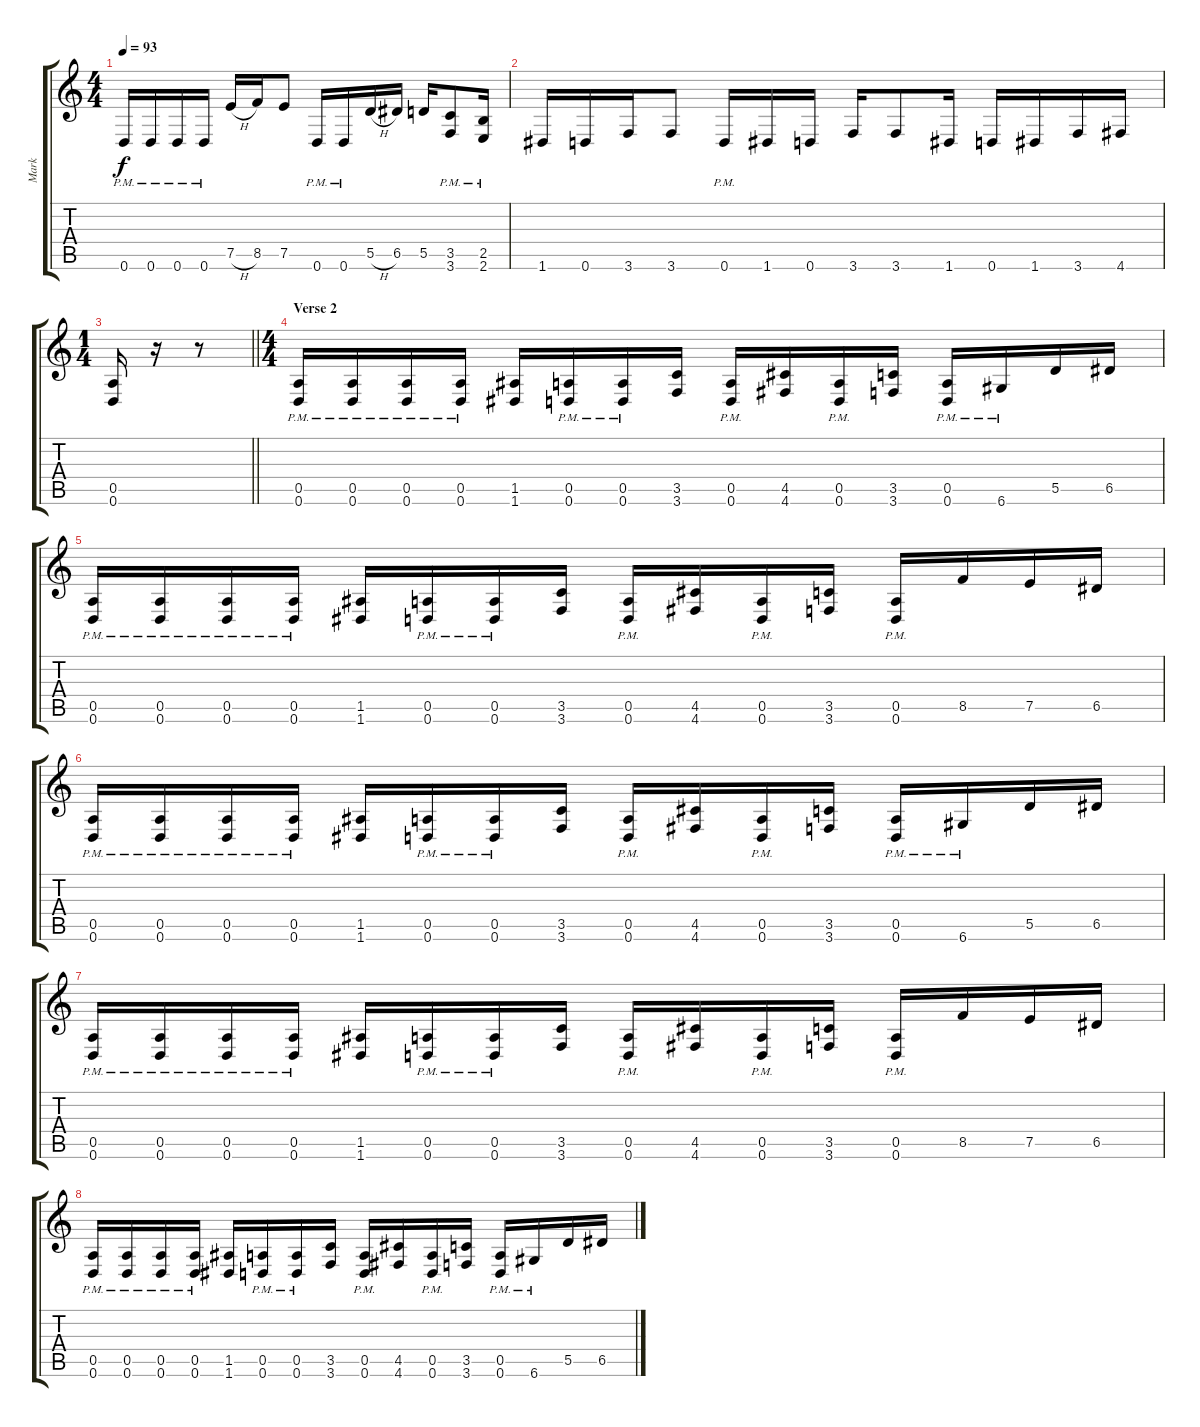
\track ("Mark" "Mark") {instrument distortionguitar}
\staff {score tabs}
\tuning (E4 B3 G3 D3 A2 D2) {hide}
\ts (4 4)
\tempo 93
\clef g2
\ks c
0.6{pm}.16{dy f} 0.6{pm}.16 0.6{pm}.16 0.6{pm}.16 7.5{h}.16 8.5.16 7.5.8 0.6{pm}.16 0.6{pm}.16 5.5{h}.16 6.5.16 5.5.16 (3.5 3.6{pm}).8 (2.5 2.6{pm}).16 |
1.6.16 0.6.16 3.6.16 3.6.8 0.6{pm}.16 1.6.16 0.6.16 3.6.16 3.6.8 1.6.16 0.6.16 1.6.16 3.6.16 4.6.16 |
\ts (1 4)
\barLineRight lightlight
(0.5 0.6).16 r.16 r.8 |
\ts (4 4)
\section ("" "Verse 2")
(0.5 0.6{pm}).16 (0.5 0.6{pm}).16 (0.5 0.6{pm}).16 (0.5 0.6{pm}).16 (1.5 1.6).16 (0.5 0.6{pm}).16 (0.5 0.6{pm}).16 (3.5 3.6).16 (0.5 0.6{pm}).16 (4.5 4.6).16 (0.5 0.6{pm}).16 (3.5 3.6).16 (0.5 0.6{pm}).16 6.6{pm}.16 5.5.16 6.5.16 |
(0.5 0.6{pm}).16 (0.5 0.6{pm}).16 (0.5 0.6{pm}).16 (0.5 0.6{pm}).16 (1.5 1.6).16 (0.5 0.6{pm}).16 (0.5 0.6{pm}).16 (3.5 3.6).16 (0.5 0.6{pm}).16 (4.5 4.6).16 (0.5 0.6{pm}).16 (3.5 3.6).16 (0.5 0.6{pm}).16 8.5.16 7.5.16 6.5.16 |
(0.5 0.6{pm}).16 (0.5 0.6{pm}).16 (0.5 0.6{pm}).16 (0.5 0.6{pm}).16 (1.5 1.6).16 (0.5 0.6{pm}).16 (0.5 0.6{pm}).16 (3.5 3.6).16 (0.5 0.6{pm}).16 (4.5 4.6).16 (0.5 0.6{pm}).16 (3.5 3.6).16 (0.5 0.6{pm}).16 6.6{pm}.16 5.5.16 6.5.16 |
(0.5 0.6{pm}).16 (0.5 0.6{pm}).16 (0.5 0.6{pm}).16 (0.5 0.6{pm}).16 (1.5 1.6).16 (0.5 0.6{pm}).16 (0.5 0.6{pm}).16 (3.5 3.6).16 (0.5 0.6{pm}).16 (4.5 4.6).16 (0.5 0.6{pm}).16 (3.5 3.6).16 (0.5 0.6{pm}).16 8.5.16 7.5.16 6.5.16 |
(0.5 0.6{pm}).16 (0.5 0.6{pm}).16 (0.5 0.6{pm}).16 (0.5 0.6{pm}).16 (1.5 1.6).16 (0.5 0.6{pm}).16 (0.5 0.6{pm}).16 (3.5 3.6).16 (0.5 0.6{pm}).16 (4.5 4.6).16 (0.5 0.6{pm}).16 (3.5 3.6).16 (0.5 0.6{pm}).16 6.6{pm}.16 5.5.16 6.5.16
